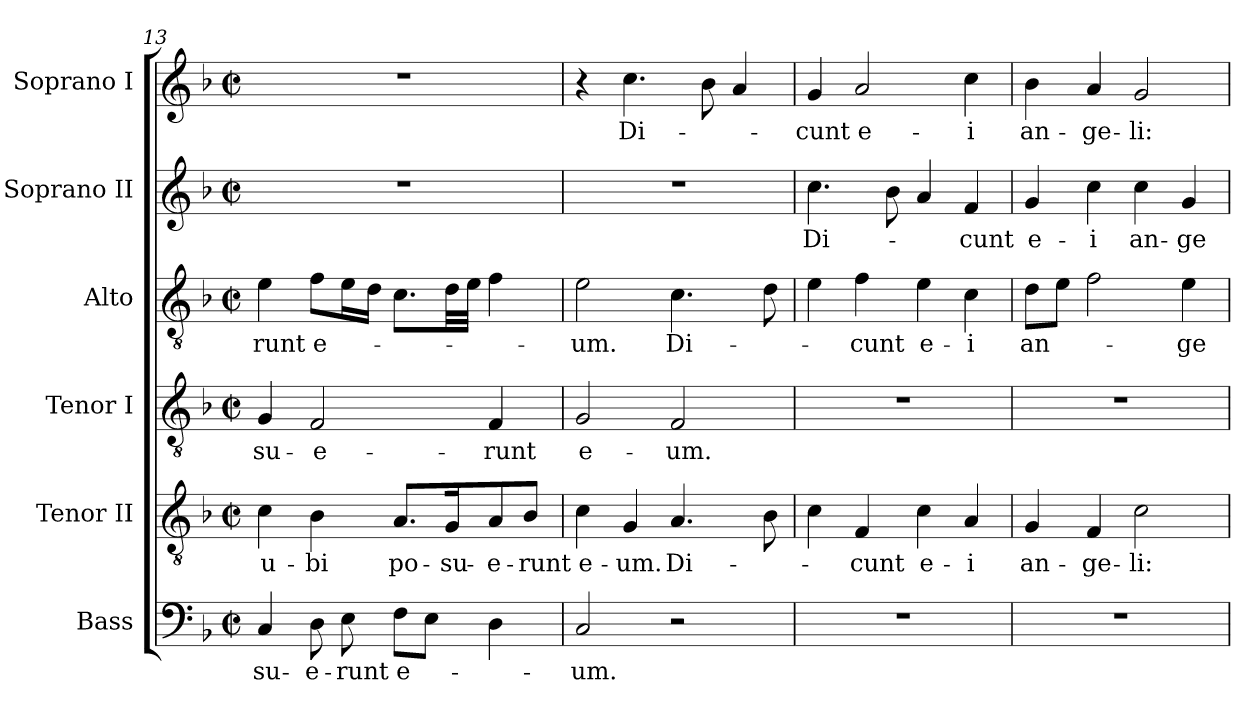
**kern	**text	**kern	**text	**kern	**text	**kern	**text	**kern	**text	**kern	**text
*part6	*part6	*part5	*part5	*part4	*part4	*part3	*part3	*part2	*part2	*part1	*part1
*staff6	*staff6	*staff5	*staff5	*staff4	*staff4	*staff3	*staff3	*staff2	*staff2	*staff1	*staff1
*I"Bass	*	*I"Tenor II	*	*I"Tenor I	*	*I"Alto	*	*I"Soprano II	*	*I"Soprano I	*
*I'B.	*	*I'T. II	*	*I'T.	*	*I'A.	*	*	*	*	*
*clefF4	*	*clefGv2	*	*clefGv2	*	*clefGv2	*	*clefG2	*	*clefG2	*
*	*	*ITrd7c12	*	*ITrd7c12	*	*	*	*	*	*	*
*k[b-]	*	*k[b-]	*	*k[b-]	*	*k[b-]	*	*k[b-]	*	*k[b-]	*
*F:	*	*F:	*	*F:	*	*F:	*	*F:	*	*F:	*
*M2/2	*	*M2/2	*	*M2/2	*	*M2/2	*	*M2/2	*	*M2/2	*
*met(c|)	*	*met(c|)	*	*met(c|)	*	*met(c|)	*	*met(c|)	*	*met(c|)	*
=13	=13	=13	=13	=13	=13	=13	=13	=13	=13	=13	=13
!	!LO:LY:b:color=#000000	!	!	!	!	!	!	!	!	!	!
!	!	!	!LO:LY:b:color=#000000	!	!	!	!	!	!	!	!
!	!	!	!	!	!LO:LY:b:color=#000000	!	!	!	!	!	!
!	!	!	!	!	!	!	!LO:LY:b:color=#000000	!	!	!	!
4Ci/	-su-	4Ci\	u-	4GGi/	-su-	4ei\	-runt	1r	.	1r	.
!	!LO:LY:b:color=#000000	!	!	!	!	!	!	!	!	!	!
!	!	!	!LO:LY:b:color=#000000	!	!	!	!	!	!	!	!
!	!	!	!	!	!LO:LY:b:color=#000000	!	!	!	!	!	!
!	!	!	!	!	!	!	!LO:LY:b:color=#000000	!	!	!	!
8Di\	-e-	4BB-i\	-bi	2FFi/	-e-	8fi\L	e-	.	.	.	.
!	!LO:LY:b:color=#000000	!	!	!	!	!	!	!	!	!	!
8Ei\	-runt	.	.	.	.	16ei\L	.	.	.	.	.
.	.	.	.	.	.	16di\JJ	.	.	.	.	.
!	!LO:LY:b:color=#000000	!	!	!	!	!	!	!	!	!	!
!	!	!	!LO:LY:b:color=#000000	!	!	!	!	!	!	!	!
8Fi\L	e-	8.AAi/L	po-	.	.	8.ci\L	.	.	.	.	.
8Ei\J	.	.	.	.	.	.	.	.	.	.	.
!	!	!	!LO:LY:b:color=#000000	!	!	!	!	!	!	!	!
.	.	16GGi/K	-su-	.	.	32di\LL	.	.	.	.	.
.	.	.	.	.	.	32ei\JJJ	.	.	.	.	.
!	!	!	!LO:LY:b:color=#000000	!	!	!	!	!	!	!	!
!	!	!	!	!	!LO:LY:b:color=#000000	!	!	!	!	!	!
4Di\	.	8AAi/	-e-	4FFi/	-runt	4fi\	.	.	.	.	.
!	!	!	!LO:LY:b:color=#000000	!	!	!	!	!	!	!	!
.	.	8BB-i/J	-runt	.	.	.	.	.	.	.	.
=14	=14	=14	=14	=14	=14	=14	=14	=14	=14	=14	=14
!	!LO:LY:b:color=#000000	!	!	!	!	!	!	!	!	!	!
!	!	!	!LO:LY:b:color=#000000	!	!	!	!	!	!	!	!
!	!	!	!	!	!LO:LY:b:color=#000000	!	!	!	!	!	!
!	!	!	!	!	!	!	!LO:LY:b:color=#000000	!	!	!	!
2Ci/	-um.	4Ci\	e-	2GGi/	e-	2ei\	-um.	1r	.	4r	.
!	!	!	!LO:LY:b:color=#000000	!	!	!	!	!	!	!	!
!	!	!	!	!	!	!	!	!	!	!	!LO:LY:b:color=#000000
.	.	4GGi/	-um.	.	.	.	.	.	.	4.cci\	Di-
!	!	!	!LO:LY:b:color=#000000	!	!	!	!	!	!	!	!
!	!	!	!	!	!LO:LY:b:color=#000000	!	!	!	!	!	!
!	!	!	!	!	!	!	!LO:LY:b:color=#000000	!	!	!	!
2r	.	4.AAi/	Di-	2FFi/	-um.	4.ci\	Di-	.	.	.	.
.	.	.	.	.	.	.	.	.	.	8b-i\	.
.	.	.	.	.	.	.	.	.	.	4ai/	.
.	.	8BB-i\	.	.	.	8di\	.	.	.	.	.
=15	=15	=15	=15	=15	=15	=15	=15	=15	=15	=15	=15
!	!	!	!	!	!	!	!	!	!LO:LY:b:color=#000000	!	!
!	!	!	!	!	!	!	!	!	!	!	!LO:LY:b:color=#000000
1r	.	4Ci\	.	1r	.	4ei\	.	4.cci\	Di-	4gi/	-cunt
!	!	!	!LO:LY:b:color=#000000	!	!	!	!	!	!	!	!
!	!	!	!	!	!	!	!LO:LY:b:color=#000000	!	!	!	!
!	!	!	!	!	!	!	!	!	!	!	!LO:LY:b:color=#000000
.	.	4FFi/	-cunt	.	.	4fi\	-cunt	.	.	2ai/	e-
.	.	.	.	.	.	.	.	8b-i\	.	.	.
!	!	!	!LO:LY:b:color=#000000	!	!	!	!	!	!	!	!
!	!	!	!	!	!	!	!LO:LY:b:color=#000000	!	!	!	!
.	.	4Ci\	e-	.	.	4ei\	e-	4ai/	.	.	.
!	!	!	!LO:LY:b:color=#000000	!	!	!	!	!	!	!	!
!	!	!	!	!	!	!	!LO:LY:b:color=#000000	!	!	!	!
!	!	!	!	!	!	!	!	!	!LO:LY:b:color=#000000	!	!
!	!	!	!	!	!	!	!	!	!	!	!LO:LY:b:color=#000000
.	.	4AAi/	-i	.	.	4ci\	-i	4fi/	-cunt	4cci\	-i
!!LO:LB:g=z
=16	=16	=16	=16	=16	=16	=16	=16	=16	=16	=16	=16
!	!	!	!LO:LY:b:color=#000000	!	!	!	!	!	!	!	!
!	!	!	!	!	!	!	!LO:LY:b:color=#000000	!	!	!	!
!	!	!	!	!	!	!	!	!	!LO:LY:b:color=#000000	!	!
!	!	!	!	!	!	!	!	!	!	!	!LO:LY:b:color=#000000
1r	.	4GGi/	an-	1r	.	8di\L	an-	4gi/	e-	4b-i\	an-
.	.	.	.	.	.	8ei\J	.	.	.	.	.
!	!	!	!LO:LY:b:color=#000000	!	!	!	!	!	!	!	!
!	!	!	!	!	!	!	!	!	!LO:LY:b:color=#000000	!	!
!	!	!	!	!	!	!	!	!	!	!	!LO:LY:b:color=#000000
.	.	4FFi/	-ge-	.	.	2fi\	.	4cci\	-i	4ai/	-ge-
!	!	!	!LO:LY:b:color=#000000	!	!	!	!	!	!	!	!
!	!	!	!	!	!	!	!	!	!LO:LY:b:color=#000000	!	!
!	!	!	!	!	!	!	!	!	!	!	!LO:LY:b:color=#000000
.	.	2Ci\	-li:	.	.	.	.	4cci\	an-	2gi/	-li:
!	!	!	!	!	!	!	!LO:LY:b:color=#000000	!	!	!	!
!	!	!	!	!	!	!	!	!	!LO:LY:b:color=#000000	!	!
.	.	.	.	.	.	4ei\	-ge-	4gi/	-ge-	.	.
=	=	=	=	=	=	=	=	=	=	=	=
*-	*-	*-	*-	*-	*-	*-	*-	*-	*-	*-	*-
